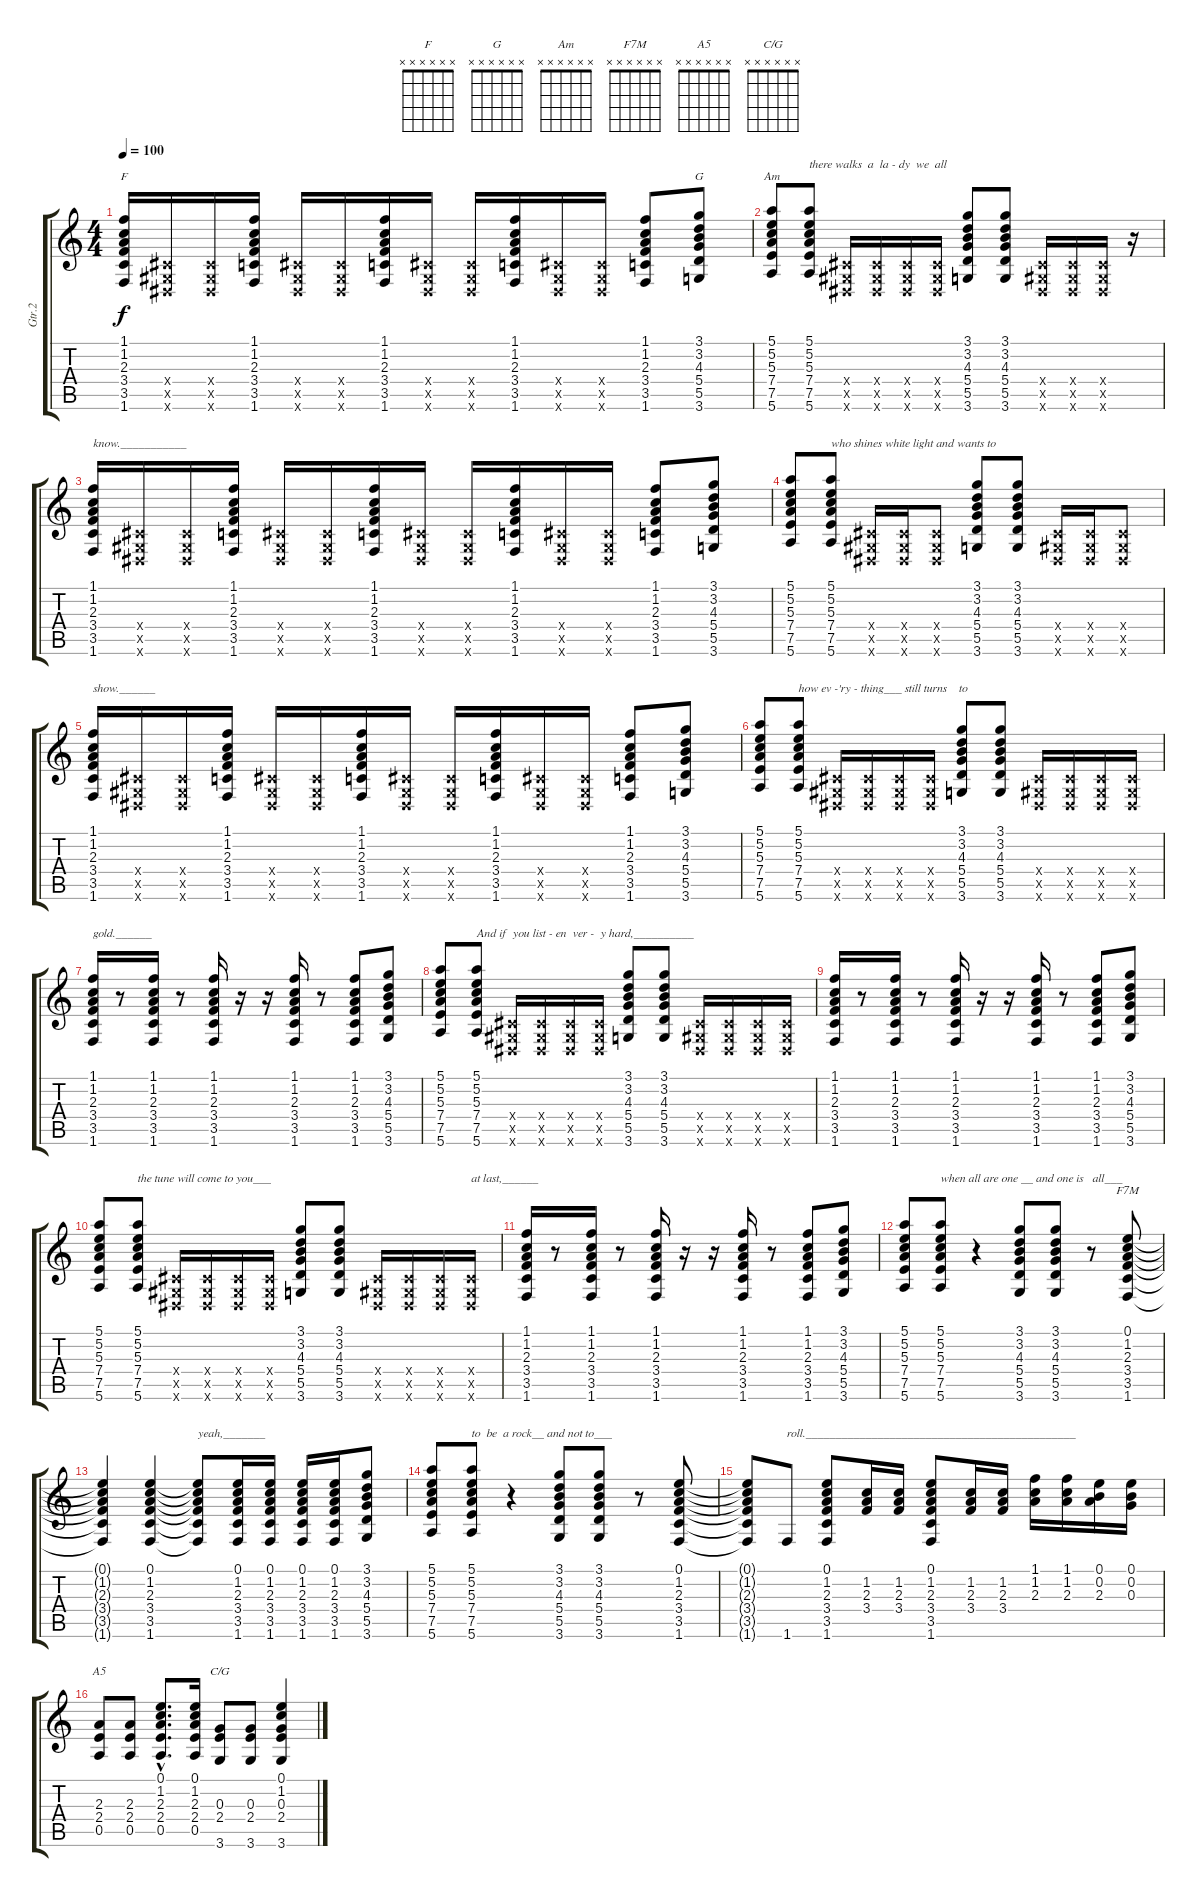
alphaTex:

\track ("Gtr.2" "Gtr.2") {instrument acousticguitarsteel}
\staff {score tabs}
\tuning (E4 B3 G3 D3 A2 E2) {hide}
\chord ("F" x x x x x x) {firstfret 0}
\chord ("G" x x x x x x) {firstfret 0}
\chord ("Am" x x x x x x) {firstfret 0}
\chord ("F7M" x x x x x x) {firstfret 0}
\chord ("A5" x x x x x x) {firstfret 0}
\chord ("C/G" x x x x x x) {firstfret 0}
\ts (4 4)
\tempo 100
\clef g2
\ks c
(1.1 1.2 2.3 3.4 3.5 1.6).16{ch "F" dy f} (-1.4{x} -1.5{x} -1.6{x}).16 (-1.4{x} -1.5{x} -1.6{x}).16 (1.1 1.2 2.3 3.4 3.5 1.6).16 (-1.4{x} -1.5{x} -1.6{x}).16 (-1.4{x} -1.5{x} -1.6{x}).16 (1.1 1.2 2.3 3.4 3.5 1.6).16 (-1.4{x} -1.5{x} -1.6{x}).16 (-1.4{x} -1.5{x} -1.6{x}).16 (1.1 1.2 2.3 3.4 3.5 1.6).16 (-1.4{x} -1.5{x} -1.6{x}).16 (-1.4{x} -1.5{x} -1.6{x}).16 (1.1 1.2 2.3 3.4 3.5 1.6).8 (3.1 3.2 4.3 5.4 5.5 3.6).8{ch "G"} |
(5.1 5.2 5.3 7.4 7.5 5.6).8{ch "Am"} (5.1 5.2 5.3 7.4 7.5 5.6).8{txt "there walks  a  la - dy  we  all"} (-1.4{x} -1.5{x} -1.6{x}).16 (-1.4{x} -1.5{x} -1.6{x}).16 (-1.4{x} -1.5{x} -1.6{x}).16 (-1.4{x} -1.5{x} -1.6{x}).16 (3.1 3.2 4.3 5.4 5.5 3.6).8 (3.1 3.2 4.3 5.4 5.5 3.6).8 (-1.4{x} -1.5{x} -1.6{x}).16 (-1.4{x} -1.5{x} -1.6{x}).16 (-1.4{x} -1.5{x} -1.6{x}).16 r.16 |
(1.1 1.2 2.3 3.4 3.5 1.6).16{txt "know.___________"} (-1.4{x} -1.5{x} -1.6{x}).16 (-1.4{x} -1.5{x} -1.6{x}).16 (1.1 1.2 2.3 3.4 3.5 1.6).16 (-1.4{x} -1.5{x} -1.6{x}).16 (-1.4{x} -1.5{x} -1.6{x}).16 (1.1 1.2 2.3 3.4 3.5 1.6).16 (-1.4{x} -1.5{x} -1.6{x}).16 (-1.4{x} -1.5{x} -1.6{x}).16 (1.1 1.2 2.3 3.4 3.5 1.6).16 (-1.4{x} -1.5{x} -1.6{x}).16 (-1.4{x} -1.5{x} -1.6{x}).16 (1.1 1.2 2.3 3.4 3.5 1.6).8 (3.1 3.2 4.3 5.4 5.5 3.6).8 |
(5.1 5.2 5.3 7.4 7.5 5.6).8 (5.1 5.2 5.3 7.4 7.5 5.6).8{txt "who shines white light and wants to"} (-1.4{x} -1.5{x} -1.6{x}).16 (-1.4{x} -1.5{x} -1.6{x}).16 (-1.4{x} -1.5{x} -1.6{x}).8 (3.1 3.2 4.3 5.4 5.5 3.6).8 (3.1 3.2 4.3 5.4 5.5 3.6).8 (-1.4{x} -1.5{x} -1.6{x}).16 (-1.4{x} -1.5{x} -1.6{x}).16 (-1.4{x} -1.5{x} -1.6{x}).8 |
(1.1 1.2 2.3 3.4 3.5 1.6).16{txt "show.______"} (-1.4{x} -1.5{x} -1.6{x}).16 (-1.4{x} -1.5{x} -1.6{x}).16 (1.1 1.2 2.3 3.4 3.5 1.6).16 (-1.4{x} -1.5{x} -1.6{x}).16 (-1.4{x} -1.5{x} -1.6{x}).16 (1.1 1.2 2.3 3.4 3.5 1.6).16 (-1.4{x} -1.5{x} -1.6{x}).16 (-1.4{x} -1.5{x} -1.6{x}).16 (1.1 1.2 2.3 3.4 3.5 1.6).16 (-1.4{x} -1.5{x} -1.6{x}).16 (-1.4{x} -1.5{x} -1.6{x}).16 (1.1 1.2 2.3 3.4 3.5 1.6).8 (3.1 3.2 4.3 5.4 5.5 3.6).8 |
(5.1 5.2 5.3 7.4 7.5 5.6).8 (5.1 5.2 5.3 7.4 7.5 5.6).8{txt "how ev -'ry - thing___ still turns    to"} (-1.4{x} -1.5{x} -1.6{x}).16 (-1.4{x} -1.5{x} -1.6{x}).16 (-1.4{x} -1.5{x} -1.6{x}).16 (-1.4{x} -1.5{x} -1.6{x}).16 (3.1 3.2 4.3 5.4 5.5 3.6).8 (3.1 3.2 4.3 5.4 5.5 3.6).8 (-1.4{x} -1.5{x} -1.6{x}).16 (-1.4{x} -1.5{x} -1.6{x}).16 (-1.4{x} -1.5{x} -1.6{x}).16 (-1.4{x} -1.5{x} -1.6{x}).16 |
(1.1 1.2 2.3 3.4 3.5 1.6).16{txt "gold.______"} r.8 (1.1 1.2 2.3 3.4 3.5 1.6).16 r.8 (1.1 1.2 2.3 3.4 3.5 1.6).16 r.16 r.16 (1.1 1.2 2.3 3.4 3.5 1.6).16 r.8 (1.1 1.2 2.3 3.4 3.5 1.6).8 (3.1 3.2 4.3 5.4 5.5 3.6).8 |
(5.1 5.2 5.3 7.4 7.5 5.6).8 (5.1 5.2 5.3 7.4 7.5 5.6).8{txt "And if  you list - en  ver -  y hard,__________"} (-1.4{x} -1.5{x} -1.6{x}).16 (-1.4{x} -1.5{x} -1.6{x}).16 (-1.4{x} -1.5{x} -1.6{x}).16 (-1.4{x} -1.5{x} -1.6{x}).16 (3.1 3.2 4.3 5.4 5.5 3.6).8 (3.1 3.2 4.3 5.4 5.5 3.6).8 (-1.4{x} -1.5{x} -1.6{x}).16 (-1.4{x} -1.5{x} -1.6{x}).16 (-1.4{x} -1.5{x} -1.6{x}).16 (-1.4{x} -1.5{x} -1.6{x}).16 |
(1.1 1.2 2.3 3.4 3.5 1.6).16 r.8 (1.1 1.2 2.3 3.4 3.5 1.6).16 r.8 (1.1 1.2 2.3 3.4 3.5 1.6).16 r.16 r.16 (1.1 1.2 2.3 3.4 3.5 1.6).16 r.8 (1.1 1.2 2.3 3.4 3.5 1.6).8 (3.1 3.2 4.3 5.4 5.5 3.6).8 |
(5.1 5.2 5.3 7.4 7.5 5.6).8 (5.1 5.2 5.3 7.4 7.5 5.6).8{txt "the tune will come to you___ "} (-1.4{x} -1.5{x} -1.6{x}).16 (-1.4{x} -1.5{x} -1.6{x}).16 (-1.4{x} -1.5{x} -1.6{x}).16 (-1.4{x} -1.5{x} -1.6{x}).16 (3.1 3.2 4.3 5.4 5.5 3.6).8 (3.1 3.2 4.3 5.4 5.5 3.6).8 (-1.4{x} -1.5{x} -1.6{x}).16 (-1.4{x} -1.5{x} -1.6{x}).16 (-1.4{x} -1.5{x} -1.6{x}).16 (-1.4{x} -1.5{x} -1.6{x}).16{txt "at last,______"} |
(1.1 1.2 2.3 3.4 3.5 1.6).16 r.8 (1.1 1.2 2.3 3.4 3.5 1.6).16 r.8 (1.1 1.2 2.3 3.4 3.5 1.6).16 r.16 r.16 (1.1 1.2 2.3 3.4 3.5 1.6).16 r.8 (1.1 1.2 2.3 3.4 3.5 1.6).8 (3.1 3.2 4.3 5.4 5.5 3.6).8 |
(5.1 5.2 5.3 7.4 7.5 5.6).8 (5.1 5.2 5.3 7.4 7.5 5.6).8{txt "when all are one __ and one is   all___"} r.4 (3.1 3.2 4.3 5.4 5.5 3.6).8 (3.1 3.2 4.3 5.4 5.5 3.6).8 r.8 (0.1 1.2 2.3 3.4 3.5 1.6).8{ch "F7M"} |
(0.1{t} 1.2{t} 2.3{t} 3.4{t} 3.5{t} 1.6{t}).4 (0.1 1.2 2.3 3.4 3.5 1.6).4 (0.1{t} 1.2{t} 2.3{t} 3.4{t} 3.5{t} 1.6{t}).8{txt "yeah,_______"} (0.1 1.2 2.3 3.4 3.5 1.6).16 (0.1 1.2 2.3 3.4 3.5 1.6).16 (0.1 1.2 2.3 3.4 3.5 1.6).16 (0.1 1.2 2.3 3.4 3.5 1.6).16 (3.1 3.2 4.3 5.4 5.5 3.6).8 |
(5.1 5.2 5.3 7.4 7.5 5.6).8 (5.1 5.2 5.3 7.4 7.5 5.6).8{txt "to  be  a rock__ and not to___"} r.4 (3.1 3.2 4.3 5.4 5.5 3.6).8 (3.1 3.2 4.3 5.4 5.5 3.6).8 r.8 (0.1 1.2 2.3 3.4 3.5 1.6).8 |
(0.1{t} 1.2{t} 2.3{t} 3.4{t} 3.5{t} 1.6{t}).8 1.6.8{txt "roll._____________________________________________"} (0.1 1.2 2.3 3.4 3.5 1.6).8 (1.2 2.3 3.4).16 (1.2 2.3 3.4).16 (0.1 1.2 2.3 3.4 3.5 1.6).8 (1.2 2.3 3.4).16 (1.2 2.3 3.4).16 (1.1 1.2 2.3).16 (1.1 1.2 2.3).16 (0.1 0.2 2.3).16 (0.1 0.2 0.3).16 |
(2.3 2.4 0.5).8{ch "A5"} (2.3 2.4 0.5).8 (0.1{hac} 1.2{hac} 2.3{hac} 2.4{hac} 0.5{hac}).8{d} (0.1 1.2 2.3 2.4 0.5).16 (0.3 2.4 3.6).8{ch "C/G"} (0.3 2.4 3.6).8 (0.1 1.2 0.3 2.4 3.6).4
